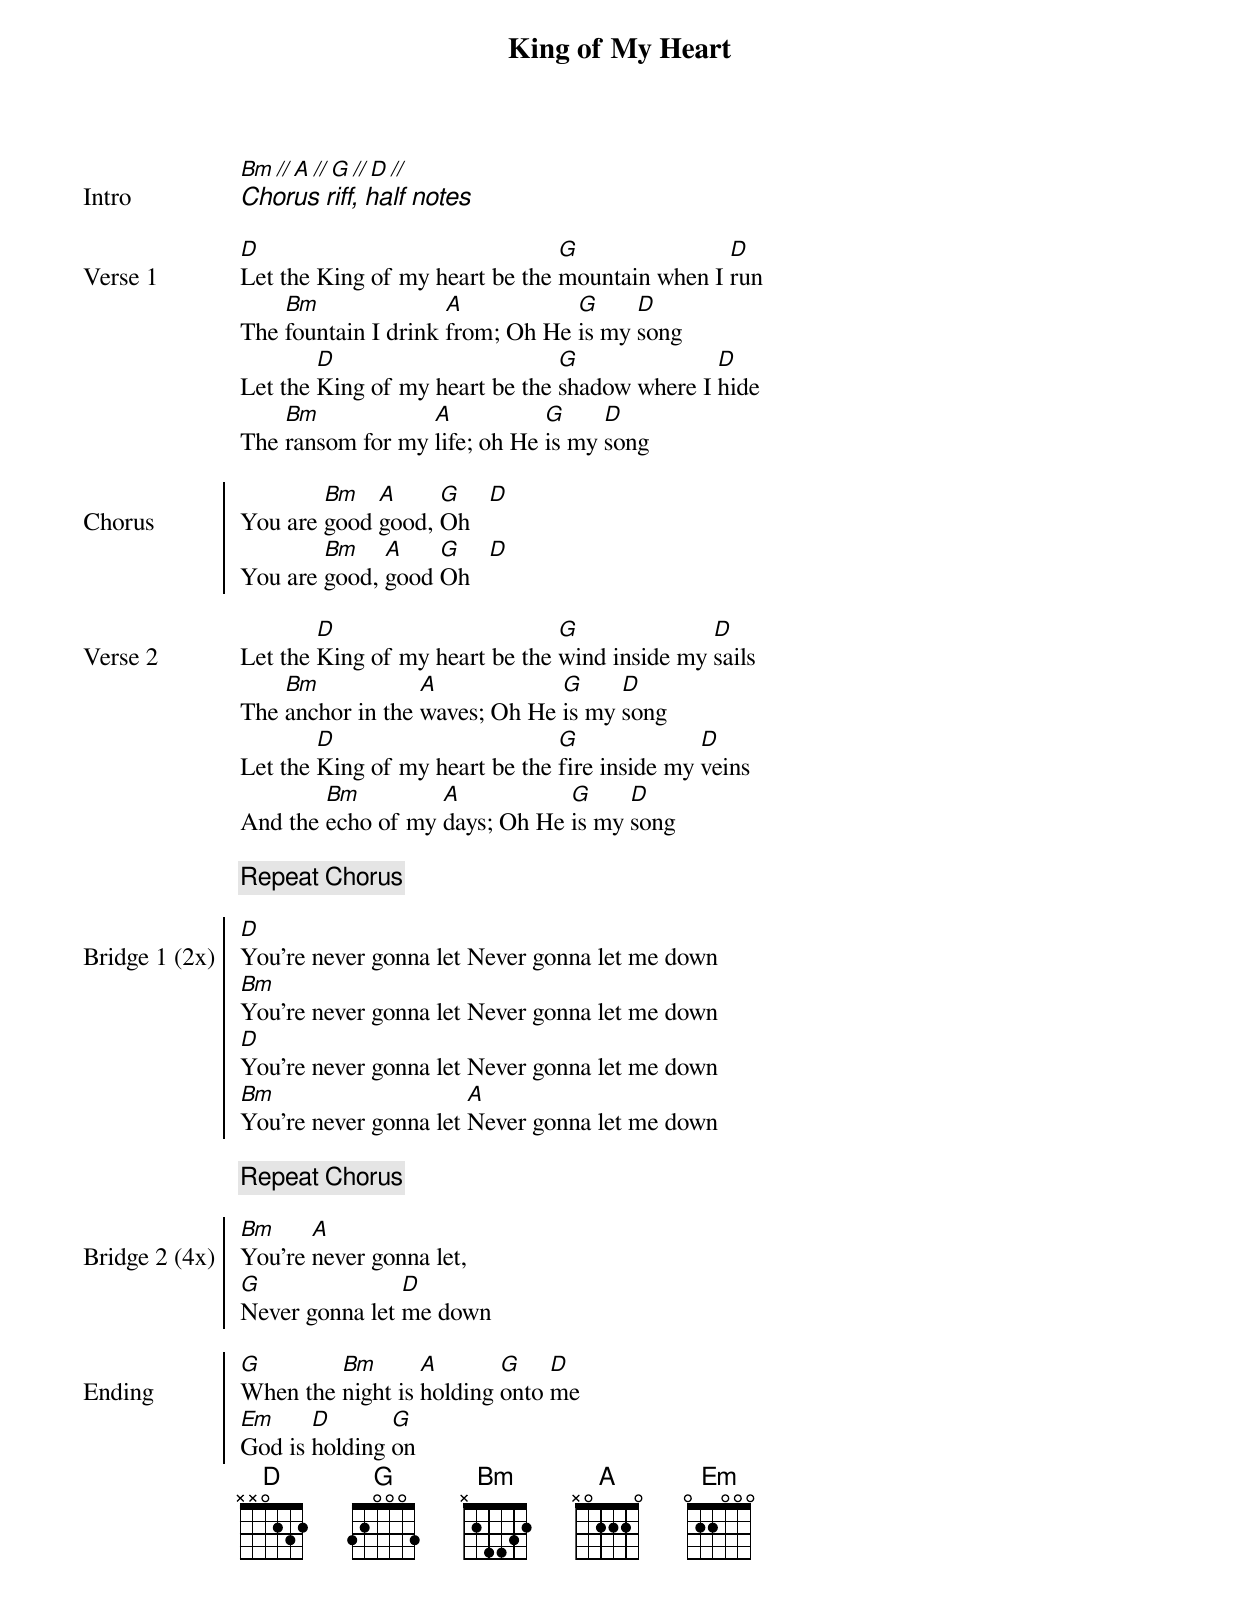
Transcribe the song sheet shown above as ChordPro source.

{title: King of My Heart}
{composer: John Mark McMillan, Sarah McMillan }
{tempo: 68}
{transpose: 4}
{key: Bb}

{start_of_verse: Intro}
[Gm //][F //][Eb //][Bb //]
{ci: Chorus riff, half notes}
{end_of_verse: Intro}

{start_of_verse: Verse 1}
[Bb]Let the King of my heart be the [Eb]mountain when I [Bb]run
The [Gm]fountain I drink [F]from; Oh He [Eb]is my [Bb]song
Let the [Bb]King of my heart be the [Eb]shadow where I [Bb]hide
The [Gm]ransom for my [F]life; oh He [Eb]is my [Bb]song
{end_of_verse: Verse 1}

{soc: Chorus}
You are [Gm]good [F]good, [Eb]Oh   [Bb]
You are [Gm]good, [F]good [Eb]Oh   [Bb]
{eoc: Chorus}

{start_of_verse: Verse 2}
Let the [Bb]King of my heart be the [Eb]wind inside my [Bb]sails
The [Gm]anchor in the [F]waves; Oh He [Eb]is my [Bb]song
Let the [Bb]King of my heart be the [Eb]fire inside my [Bb]veins
And the [Gm]echo of my [F]days; Oh He [Eb]is my [Bb]song
{end_of_verse: Verse 2}

{c: Repeat Chorus}

{soc: Bridge 1 (2x)}
[Bb]You're never gonna let Never gonna let me down
[Gm]You're never gonna let Never gonna let me down
[Bb]You're never gonna let Never gonna let me down
[Gm]You're never gonna let [F]Never gonna let me down
{eoc: Bridge 1}

{c: Repeat Chorus}

{soc: Bridge 2 (4x)}
[Gm]You're [F]never gonna let,
[Eb]Never gonna let [Bb]me down
{eoc: Bridge 2}

{soc: Ending}
[Eb]When the [Gm]night is [F]holding [Eb]onto [Bb]me
[Cm]God is [Bb]holding [Eb]on
{eoc: Ending}
